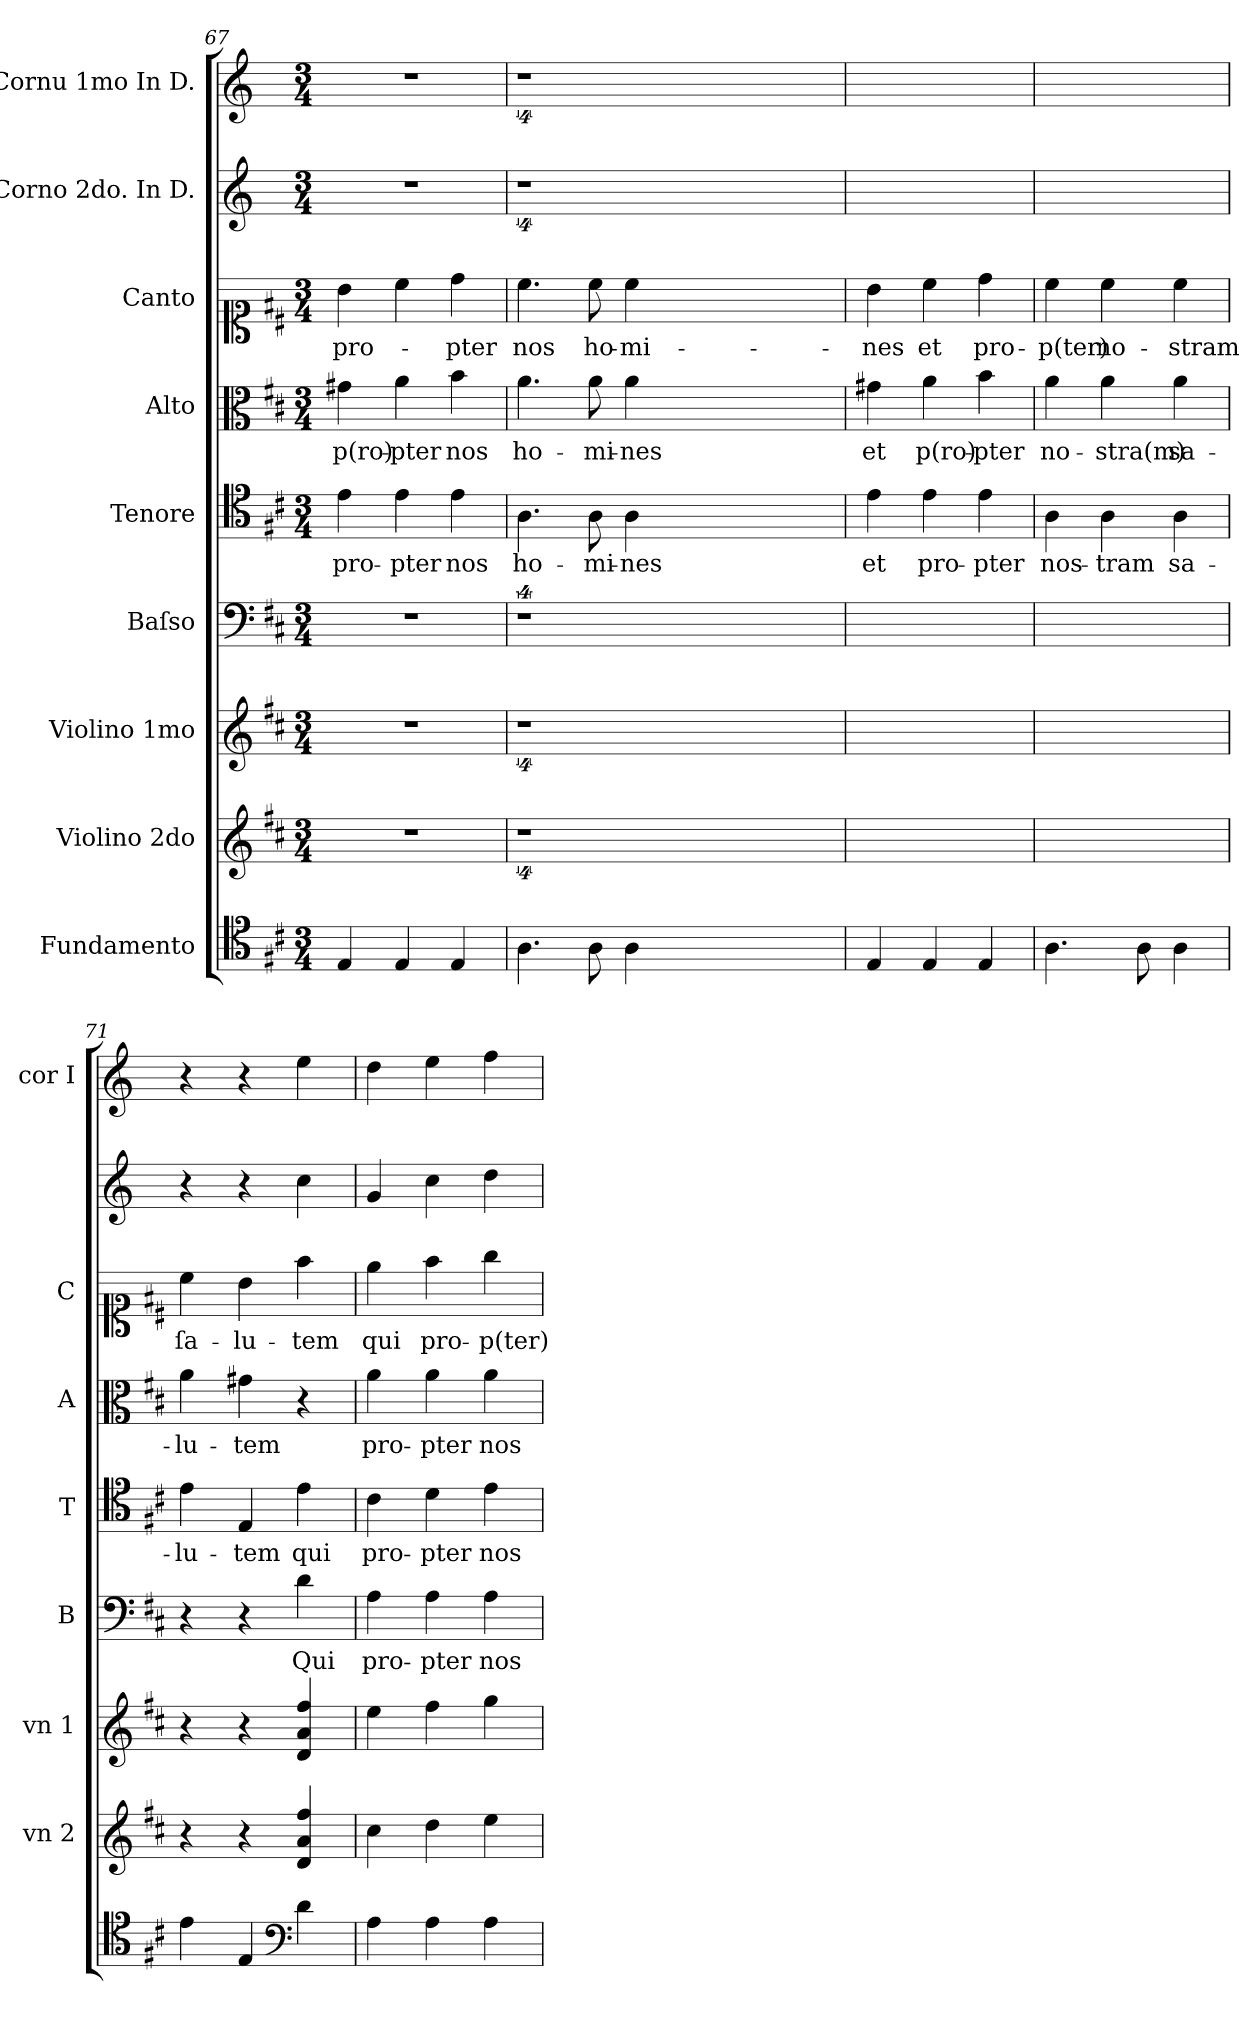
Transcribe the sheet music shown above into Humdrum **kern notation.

**kern	**kern	**kern	**kern	**text	**kern	**text	**kern	**text	**kern	**text	**kern	**kern
*part9	*part8	*part7	*part6	*part6	*part5	*part5	*part4	*part4	*part3	*part3	*part2	*part1
*staff9	*staff8	*staff7	*staff6	*staff6	*staff5	*staff5	*staff4	*staff4	*staff3	*staff3	*staff2	*staff1
*I"Fundamento	*I"Violino 2do	*I"Violino 1mo	*I"Baſso	*	*I"Tenore	*	*I"Alto	*	*I"Canto	*	*I"Corno 2do. In D.	*I"Cornu 1mo In D.
*	*I'vn 2	*I'vn 1	*I'B	*	*I'T	*	*I'A	*	*I'C	*	*	*I'cor I
*clefC4	*clefG2	*clefG2	*clefF4	*	*clefC4	*	*clefC3	*	*clefC1	*	*clefG2	*clefG2
*	*	*	*	*	*	*	*	*	*	*	*ITrd6c10	*ITrd6c10
*k[f#c#]	*k[f#c#]	*k[f#c#]	*k[f#c#]	*	*k[f#c#]	*	*k[f#c#]	*	*k[f#c#]	*	*k[f#c#]	*k[f#c#]
*M3/4	*M3/4	*M3/4	*M3/4	*	*M3/4	*	*M3/4	*	*M3/4	*	*M3/4	*M3/4
=67	=67	=67	=67	=67	=67	=67	=67	=67	=67	=67	=67	=67
4E/	2.r	2.r	2.r	.	4e\	pro-	4g#X\	p(ro)-	4b\	pro-	2.r	2.r
4E/	.	.	.	.	4e\	-pter	4a\	-pter	4cc#\	.	.	.
4E/	.	.	.	.	4e\	nos	4b\	nos	4dd\	-pter	.	.
=68	=68	=68	=68	=68	=68	=68	=68	=68	=68	=68	=68	=68
4.A\	4%9r	4%9r	4%9r	.	4.A\	ho-	4.a\	ho-	4.cc#\	nos	4%9r	4%9r
8A\	.	.	.	.	8A\	-mi-	8a\	-mi-	8cc#\	ho-	.	.
4A\	.	.	.	.	4A\	-nes	4a\	-nes	4cc#\	-mi-	.	.
1.ryy	.	.	.	.	1.ryy	.	1.ryy	.	1.ryy	.	.	.
=69	=69	=69	=69	=69	=69	=69	=69	=69	=69	=69	=69	=69
4E/	2.ryy	2.ryy	2.ryy	.	4e\	et	4g#X\	et	4b\	-nes	2.ryy	2.ryy
4E/	.	.	.	.	4e\	pro-	4a\	p(ro)-	4cc#\	et	.	.
4E/	.	.	.	.	4e\	-pter	4b\	-pter	4dd\	pro-	.	.
=70	=70	=70	=70	=70	=70	=70	=70	=70	=70	=70	=70	=70
4.A\	2.ryy	2.ryy	2.ryy	.	4A\	nos-	4a\	no-	4cc#\	-p(ter)	2.ryy	2.ryy
.	.	.	.	.	4A\	-tram	4a\	-stra(m)	4cc#\	no-	.	.
8A\	.	.	.	.	.	.	.	.	.	.	.	.
4A\	.	.	.	.	4A\	sa-	4a\	sa-	4cc#\	-stram	.	.
=71	=71	=71	=71	=71	=71	=71	=71	=71	=71	=71	=71	=71
4e\	4r	4r	4r	.	4e\	-lu-	4a\	-lu-	4cc#\	ſa-	4r	4r
4E/	4r	4r	4r	.	4E/	-tem	4g#X\	-tem	4b\	-lu-	4r	4r
*clefF4	*	*	*	*	*	*	*	*	*	*	*	*
4d\	4d/ 4a/ 4ff#/	4d/ 4a/ 4ff#/	4d\	Qui	4e\	qui	4r	.	4ff#\	-tem	4d\	4f#\
=72	=72	=72	=72	=72	=72	=72	=72	=72	=72	=72	=72	=72
4A\	4cc#\	4ee\	4A\	pro-	4c#\	pro-	4a\	pro-	4ee\	qui	4A/	4e\
4A\	4dd\	4ff#\	4A\	-pter	4d\	-pter	4a\	-pter	4ff#\	pro-	4d\	4f#\
4A\	4ee\	4gg\	4A\	nos	4e\	nos	4a\	nos	4gg\	-p(ter)	4e\	4g\
=	=	=	=	=	=	=	=	=	=	=	=	=
*-	*-	*-	*-	*-	*-	*-	*-	*-	*-	*-	*-	*-
